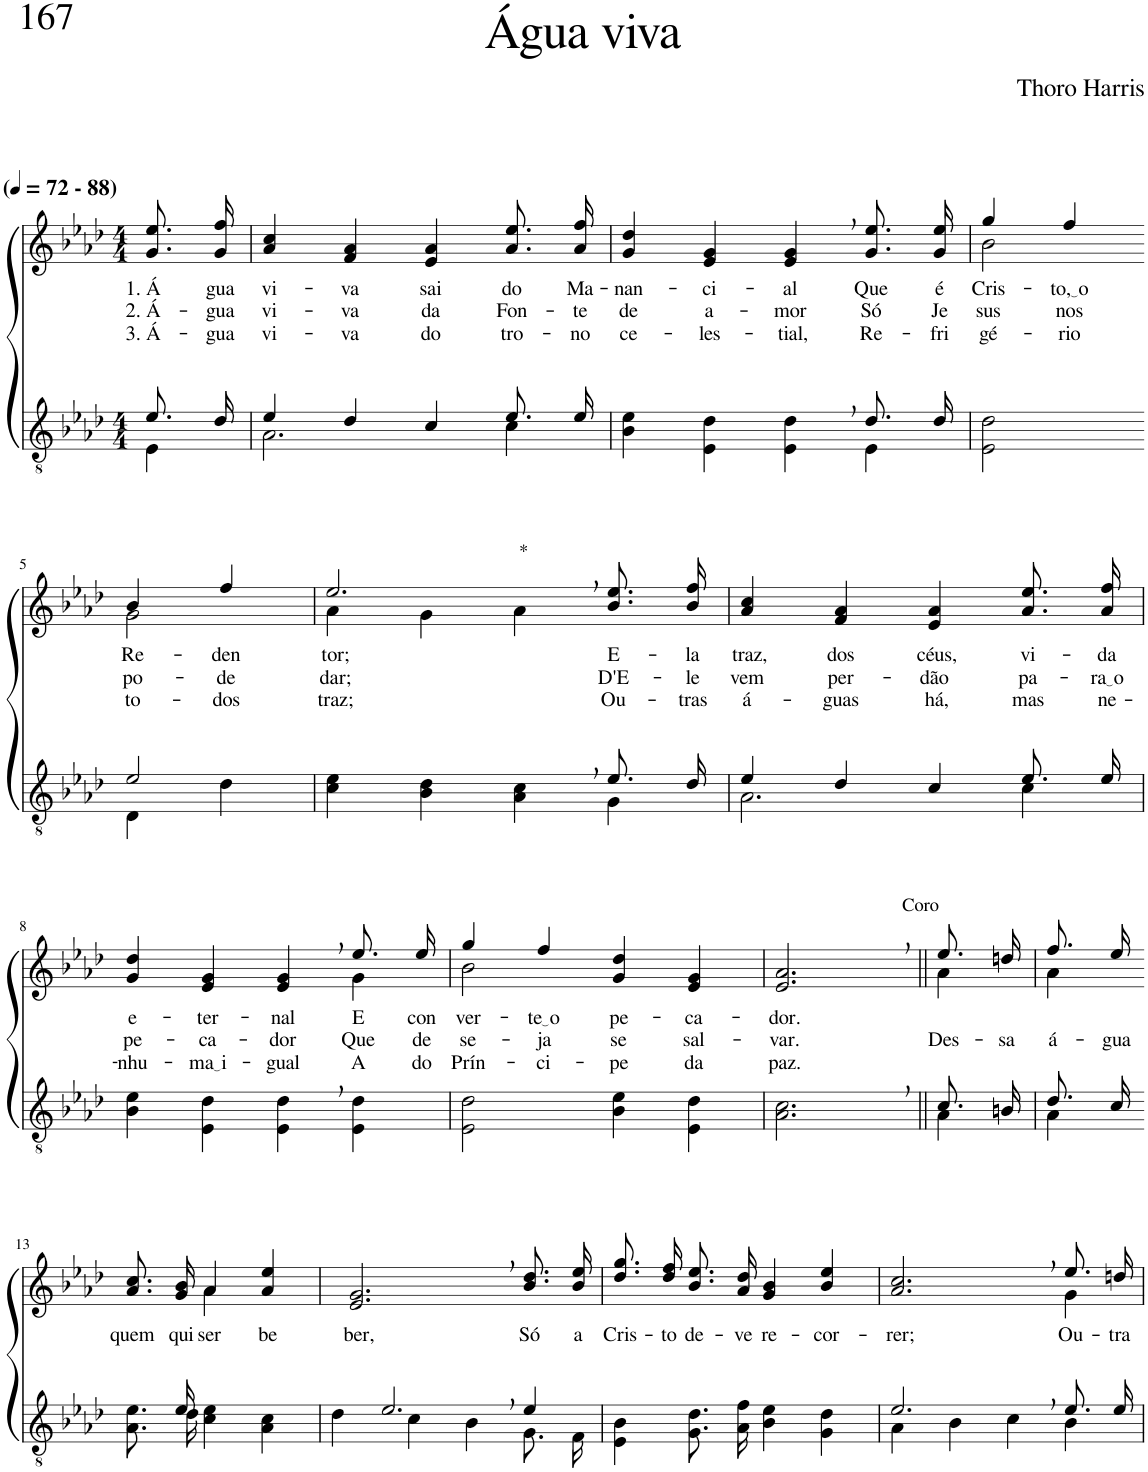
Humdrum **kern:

**kern	**kern	**text	**text	**text
*part2	*part1	*part1	*part1	*part1
*staff2	*staff1	*staff1	*staff1	*staff1
*I"Parte III e IV	*I"Parte I e II	*	*	*
*clefGv2	*clefG2	*	*	*
*Trd3c5	*Trd3c5	*	*	*
*k[b-e-a-d-]	*k[b-e-a-d-]	*	*	*
*M4/4	*M4/4	*	*	*
*MM72	*MM72	*	*	*
=1	=1	=1	=1	=1
*^	*	*	*	*
!	!	!LO:TX:a:B:t=(	!	!	!
!	!	!LO:TX:a:B:t=- 88)	!	!	!
!	!	!	!LO:LY:b	!LO:LY:b	!LO:LY:b
8.e-/L	4E-\	8.g\ 8.ee-\L	1. Á	2. Á-	3. Á-
!	!	!	!LO:LY:b	!LO:LY:b	!LO:LY:b
16d-/Jk	.	16g\ 16ff\Jk	gua	-gua	-gua
=2	=2	=2	=2	=2	=2
!	!	!	!LO:LY:b	!LO:LY:b	!LO:LY:b
4e-/	2.A-\	4a-/ 4cc/	vi-	vi-	vi-
!	!	!	!LO:LY:b	!LO:LY:b	!LO:LY:b
4d-/	.	4f/ 4a-/	-va	-va	-va
!	!	!	!LO:LY:b	!LO:LY:b	!LO:LY:b
4c/	.	4e-/ 4a-/	sai	da	do
!	!	!	!LO:LY:b	!LO:LY:b	!LO:LY:b
8.e-/L	4c\	8.a-\ 8.ee-\L	do	Fon-	tro-
!	!	!	!LO:LY:b	!LO:LY:b	!LO:LY:b
16e-/Jk	.	16a-\ 16ff\Jk	Ma-	-te	-no
=3	=3	=3	=3	=3	=3
!	!	!	!LO:LY:b	!LO:LY:b	!LO:LY:b
2.ryy	4B-\ 4e-\	4g/ 4dd-/	-nan-	de	ce-
!	!	!	!LO:LY:b	!LO:LY:b	!LO:LY:b
.	4E-\ 4d-\	4e-/ 4g/	-ci-	a-	-les-
!	!	!	!LO:LY:b	!LO:LY:b	!LO:LY:b
.	4E-\ 4d-\	4e-/, 4g/,	-al	-mor	-tial,
!	!	!	!LO:LY:b	!LO:LY:b	!LO:LY:b
8.d-/L	4E-\	8.g\ 8.ee-\L	Que	Só	Re-
!	!	!	!LO:LY:b	!LO:LY:b	!LO:LY:b
16d-/Jk	.	16g\ 16ee-\Jk	é	Je-	-fri-
*v	*v	*	*	*	*
=4	=4	=4	=4	=4
*	*^	*	*	*
!	!	!	!LO:LY:b	!LO:LY:b	!LO:LY:b
2E-\ 2d-\	4gg/	2b-\	-Cris-	-sus	gé-
!	!	!	!LO:LY:b	!LO:LY:b	!LO:LY:b
.	4ff/	.	to, o	nos	-rio
!!LO:LB:g=z	!!
=5-	=5-	=5-	=5-	=5-	=5-
*^	*	*	*	*	*
!	!	!	!	!LO:LY:b	!LO:LY:b	!LO:LY:b
2e-/	4D-\	4b-/	2g\	Re-	-po-	to-
!	!	!	!	!LO:LY:b	!LO:LY:b	!LO:LY:b
.	4d-\	4ff/	.	-den-	-de	-dos
=6	=6	=6	=6	=6	=6	=6
!	!	!LO:TX:a:t=*	!	!	!	!
!	!	!	!	!LO:LY:b	!LO:LY:b	!LO:LY:b
2.ryy	4c\ 4e-\	2.ee-,/	4a-\	tor;	dar;	traz;
.	4B-\ 4d-\	.	4g\	.	.	.
.	4A-\ 4c\	.	4a-\	.	.	.
!	!	!	!	!LO:LY:b	!LO:LY:b	!LO:LY:b
8.e-/L	4G\	8.b-\ 8.ee-\L	4ryy	E-	D'E-	Ou-
!	!	!	!	!LO:LY:b	!LO:LY:b	!LO:LY:b
16d-/Jk	.	16b-\ 16ff\Jk	.	-la	-le	-tras
*	*	*v	*v	*	*	*
=7	=7	=7	=7	=7	=7
!	!	!	!LO:LY:b	!LO:LY:b	!LO:LY:b
4e-/	2.A-\	4a-/ 4cc/	traz,	vem	á-
!	!	!	!LO:LY:b	!LO:LY:b	!LO:LY:b
4d-/	.	4f/ 4a-/	dos	per-	-guas
!	!	!	!LO:LY:b	!LO:LY:b	!LO:LY:b
4c/	.	4e-/ 4a-/	céus,	-dão	há,
!	!	!	!LO:LY:b	!LO:LY:b	!LO:LY:b
8.e-/L	4c\	8.a-\ 8.ee-\L	vi-	pa-	mas
!	!	!	!LO:LY:b	!LO:LY:b	!LO:LY:b
16e-/Jk	.	16a-\ 16ff\Jk	-da	ra o	ne-
*v	*v	*	*	*	*
!!LO:LB:g=z
=8	=8	=8	=8	=8
!	!	!LO:LY:b	!LO:LY:b	!LO:LY:b
*	*^	*	*	*
4B-\ 4e-\	4g/ 4dd-/	2.ryy	e-	pe-	-nhu-
!	!	!	!LO:LY:b	!LO:LY:b	!LO:LY:b
4E-\ 4d-\	4e-/ 4g/	.	-ter-	-ca-	ma i
!	!	!	!LO:LY:b	!LO:LY:b	!LO:LY:b
4E-\, 4d-\,	4e-/, 4g/,	.	-nal	-dor	-gual
!	!	!	!LO:LY:b	!LO:LY:b	!LO:LY:b
4E-\ 4d-\	8.ee-/L	4g\	E	Que	A
!	!	!	!LO:LY:b	!LO:LY:b	!LO:LY:b
.	16ee-/Jk	.	con-	de-	do
=9	=9	=9	=9	=9	=9
!	!	!	!LO:LY:b	!LO:LY:b	!LO:LY:b
2E-\ 2d-\	4gg/	2b-\	-ver-	-se-	Prín-
!	!	!	!LO:LY:b	!LO:LY:b	!LO:LY:b
.	4ff/	.	te o	-ja	-ci-
!	!	!	!LO:LY:b	!LO:LY:b	!LO:LY:b
4B-\ 4e-\	4g/ 4dd-/	2ryy	pe-	se	-pe
!	!	!	!LO:LY:b	!LO:LY:b	!LO:LY:b
4E-\ 4d-\	4e-/ 4g/	.	-ca-	sal-	da
*	*v	*v	*	*	*
=10	=10	=10	=10	=10
!	!LO:TX:a:t=Coro	!	!	!
!	!	!LO:LY:b	!LO:LY:b	!LO:LY:b
2.A-\, 2.c\,	2.e-/, 2.a-/,	-dor.	-var.	paz.
=11||	=11||	=11||	=11||	=11||
*^	*^	*	*	*
!	!	!	!	!	!LO:LY:b	!
8.c/L	4A-\	8.ee-/L	4a-\	.	Des-	.
!	!	!	!	!	!LO:LY:b	!
16Bn/Jk	.	16ddn/Jk	.	.	-sa	.
=12	=12	=12	=12	=12	=12	=12
!	!	!	!	!	!LO:LY:b	!
8.d-/L	4A-\	8.ff/L	4a-\	.	á-	.
!	!	!	!	!	!LO:LY:b	!
16c/Jk	.	16ee-/Jk	.	.	-gua	.
!!LO:LB:g=z	!!
=13-	=13-	=13-	=13-	=13-	=13-	=13-
!	!	!	!	!LO:LY:b	!	!
8.ryy	8.A-\ 8.e-\L	8.a-/ 8.cc/L	4ryy	quem	.	.
!	!	!	!	!LO:LY:b	!	!
16e-/	16d-\Jk	16g/ 16b-/Jk	.	qui-	.	.
!	!	!	!	!LO:LY:b	!	!
2ryy	4c\ 4e-\	4a-/	4a-\	-ser	.	.
!	!	!	!	!LO:LY:b	!	!
.	4A-\ 4c\	4a-/ 4ee-/	4ryy	be	.	.
=14	=14	=14	=14	=14	=14	=14
!	!	!	!	!LO:LY:b	!	!
*	*	*v	*v	*	*	*
2.e-,/	4d-\	2.e-/, 2.g/,	ber,	.	.
.	4c\	.	.	.	.
.	4B-\	.	.	.	.
!	!	!	!LO:LY:b	!	!
4e-/	8.G\L	8.b-\ 8.dd-\L	Só	.	.
!	!	!	!LO:LY:b	!	!
.	16F\Jk	16b-\ 16ee-\Jk	a	.	.
=15	=15	=15	=15	=15	=15
!	!	!	!LO:LY:b	!	!
*v	*v	*	*	*	*
4E-\ 4B-\	8.dd-\ 8.gg\L	Cris-	.	.
!	!	!LO:LY:b	!	!
.	16dd-\ 16ff\Jk	-to	.	.
!	!	!LO:LY:b	!	!
8.G\ 8.d-\L	8.b-\ 8.ee-\L	de-	.	.
!	!	!LO:LY:b	!	!
16A-\ 16f\Jk	16a-\ 16dd-\Jk	-ve	.	.
!	!	!LO:LY:b	!	!
4B-\ 4e-\	4g/ 4b-/	re-	.	.
!	!	!LO:LY:b	!	!
4G\ 4d-\	4b-/ 4ee-/	-cor-	.	.
=16	=16	=16	=16	=16
*^	*	*	*	*
!	!	!	!LO:LY:b	!	!
*	*	*^	*	*	*
2.e-,/	4A-\	2.a-/, 2.cc/,	2.ryy	-rer;	.	.
.	4B-\	.	.	.	.	.
.	4c\	.	.	.	.	.
!	!	!	!	!LO:LY:b	!	!
8.e-/L	4B-\	8.ee-/L	4g\	Ou-	.	.
!	!	!	!	!LO:LY:b	!	!
16e-/Jk	.	16ddn/Jk	.	-tra	.	.
*v	*v	*	*	*	*	*
*	*v	*v	*	*	*
=	=	=	=	=
*-	*-	*-	*-	*-
